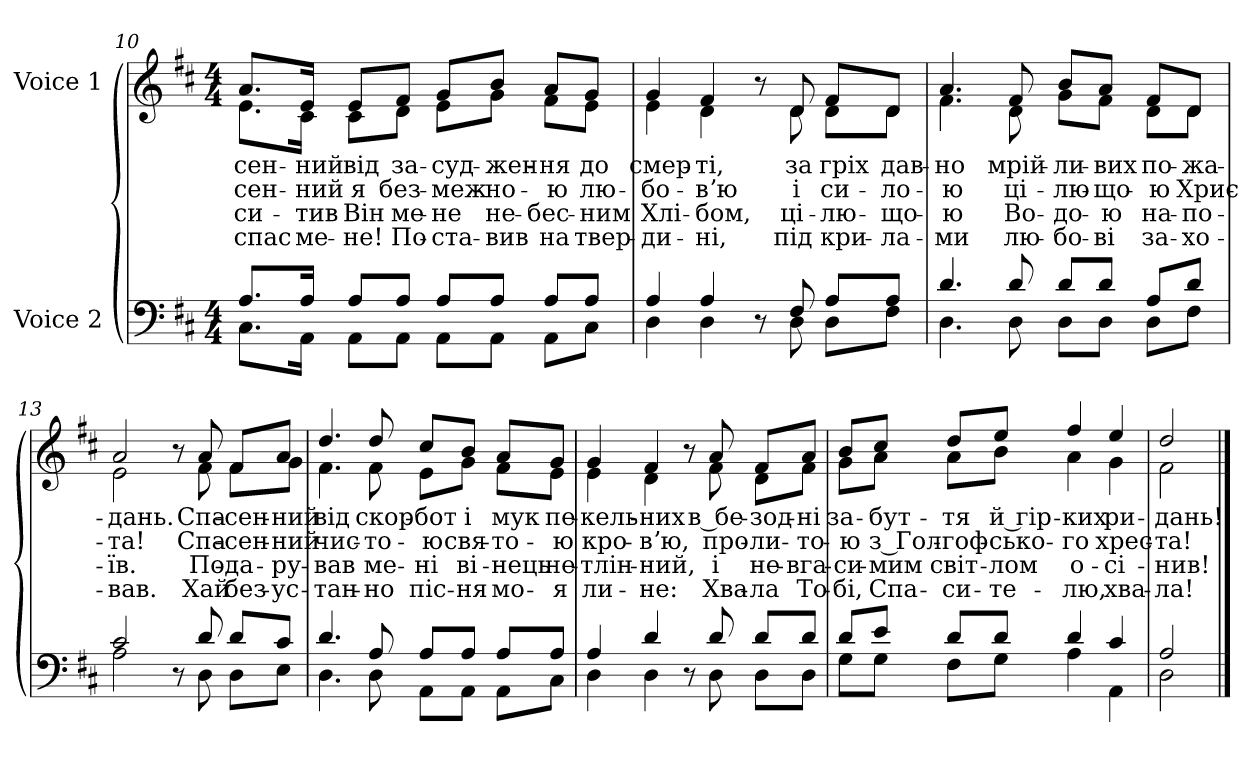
**kern	**kern	**text	**text	**text	**text
*part2	*part1	*part1	*part1	*part1	*part1
*staff2	*staff1	*staff1	*staff1	*staff1	*staff1
*I"Voice 2	*I"Voice 1	*	*	*	*
!!LO:PB:g=z
*clefF4	*clefG2	*	*	*	*
*k[f#c#]	*k[f#c#]	*	*	*	*
*M4/4	*M4/4	*	*	*	*
=10	=10	=10	=10	=10	=10
*^	*^	*	*	*	*
!	!	!	!	!LO:LY:b	!LO:LY:b	!LO:LY:b	!LO:LY:b
8.A/L	8.C#\L	8.a/L	8.e\L	-сен-	-сен-	-си-	спас
!	!	!	!	!LO:LY:b	!LO:LY:b	!LO:LY:b	!LO:LY:b
16A/Jk	16AA\Jk	16e/Jk	16c#\Jk	-ний	-ний	-тив	ме-
!	!	!	!	!LO:LY:b	!LO:LY:b	!LO:LY:b	!LO:LY:b
8A/L	8AA\L	8e/L	8c#\L	від	я	Він	-не!
!	!	!	!	!LO:LY:b	!LO:LY:b	!LO:LY:b	!LO:LY:b
8A/J	8AA\J	8f#/J	8d\J	за-	без-	ме-	По-
!	!	!	!	!LO:LY:b	!LO:LY:b	!LO:LY:b	!LO:LY:b
8A/L	8AA\L	8g/L	8e\L	-суд-	-меж-	-не	-ста-
!	!	!	!	!LO:LY:b	!LO:LY:b	!LO:LY:b	!LO:LY:b
8A/J	8AA\J	8b/J	8g\J	-жен-	-но-	не-	-вив
!	!	!	!	!LO:LY:b	!LO:LY:b	!LO:LY:b	!LO:LY:b
8A/L	8AA\L	8a/L	8f#\L	-ня	-ю	-бес-	на
!	!	!	!	!LO:LY:b	!LO:LY:b	!LO:LY:b	!LO:LY:b
8A/J	8C#\J	8g/J	8e\J	до	лю-	-ним	твер-
=11	=11	=11	=11	=11	=11	=11	=11
!	!	!	!	!LO:LY:b	!LO:LY:b	!LO:LY:b	!LO:LY:b
4A/	4D\	4g/	4e\	смер-	-бо-	Хлі-	-ди-
!	!	!	!	!LO:LY:b	!LO:LY:b	!LO:LY:b	!LO:LY:b
4A/	4D\	4f#/	4d\	-ті,	-вʼю	-бом,	-ні,
8r	8ryy	8r	8ryy	.	.	.	.
!	!	!	!	!LO:LY:b	!LO:LY:b	!LO:LY:b	!LO:LY:b
8F#/	8D\	8d/	8d\	за	і	ці-	під
!	!	!	!	!LO:LY:b	!LO:LY:b	!LO:LY:b	!LO:LY:b
8A/L	8D\L	8f#/L	8d\L	гріх	си-	-лю-	кри-
!	!	!	!	!LO:LY:b	!LO:LY:b	!LO:LY:b	!LO:LY:b
8A/J	8F#\J	8d/J	8d\J	дав-	-ло-	-що-	-ла-
!!LO:LB:g=z	!!
=12	=12	=12	=12	=12	=12	=12	=12
!	!	!	!	!LO:LY:b	!LO:LY:b	!LO:LY:b	!LO:LY:b
4.d/	4.D\	4.a/	4.f#\	-но	-ю	-ю	-ми
!	!	!	!	!LO:LY:b	!LO:LY:b	!LO:LY:b	!LO:LY:b
8d/	8D\	8f#/	8d\	мрій-	ці-	Во-	лю-
!	!	!	!	!LO:LY:b	!LO:LY:b	!LO:LY:b	!LO:LY:b
8d/L	8D\L	8b/L	8g\L	-ли-	-лю-	-до-	-бо-
!	!	!	!	!LO:LY:b	!LO:LY:b	!LO:LY:b	!LO:LY:b
8d/J	8D\J	8a/J	8f#\J	-вих	-що-	-ю	-ві
!	!	!	!	!LO:LY:b	!LO:LY:b	!LO:LY:b	!LO:LY:b
8A/L	8D\L	8f#/L	8d\L	по-	-ю	на-	за-
!	!	!	!	!LO:LY:b	!LO:LY:b	!LO:LY:b	!LO:LY:b
8d/J	8F#\J	8d/J	8d\J	-жа-	Хрис-	-по-	-хо-
=13	=13	=13	=13	=13	=13	=13	=13
!	!	!	!	!LO:LY:b	!LO:LY:b	!LO:LY:b	!LO:LY:b
2c#/	2A\	2a/	2e\	-дань.	-та!	-їв.	-вав.
8r	8ryy	8r	8ryy	.	.	.	.
!	!	!	!	!LO:LY:b	!LO:LY:b	!LO:LY:b	!LO:LY:b
8d/	8D\	8a/	8f#\	Спа-	Спа-	По-	Хай
!	!	!	!	!LO:LY:b	!LO:LY:b	!LO:LY:b	!LO:LY:b
8d/L	8D\L	8f#/L	8f#\L	-сен-	-сен-	-да-	без-
!	!	!	!	!LO:LY:b	!LO:LY:b	!LO:LY:b	!LO:LY:b
8c#/J	8E\J	8a/J	8g\J	-ний	-ний	-ру-	-ус-
=14	=14	=14	=14	=14	=14	=14	=14
!	!	!	!	!LO:LY:b	!LO:LY:b	!LO:LY:b	!LO:LY:b
4.d/	4.D\	4.dd/	4.f#\	від	чис-	-вав	-тан-
!	!	!	!	!LO:LY:b	!LO:LY:b	!LO:LY:b	!LO:LY:b
8A/	8D\	8dd/	8f#\	скор-	-то-	ме-	-но
!	!	!	!	!LO:LY:b	!LO:LY:b	!LO:LY:b	!LO:LY:b
8A/L	8AA\L	8cc#/L	8e\L	-бот	-ю	-ні	піс-
!	!	!	!	!LO:LY:b	!LO:LY:b	!LO:LY:b	!LO:LY:b
8A/J	8AA\J	8b/J	8g\J	і	свя-	ві-	-ня
!	!	!	!	!LO:LY:b	!LO:LY:b	!LO:LY:b	!LO:LY:b
8A/L	8AA\L	8a/L	8f#\L	мук	-то-	-нець	мо-
!	!	!	!	!LO:LY:b	!LO:LY:b	!LO:LY:b	!LO:LY:b
8A/J	8C#\J	8g/J	8e\J	пе-	-ю	не-	-я
!!LO:LB:g=z	!!
=15	=15	=15	=15	=15	=15	=15	=15
!	!	!	!	!LO:LY:b	!LO:LY:b	!LO:LY:b	!LO:LY:b
4A/	4D\	4g/	4e\	-кель-	кро-	-тлін-	ли-
!	!	!	!	!LO:LY:b	!LO:LY:b	!LO:LY:b	!LO:LY:b
4d/	4D\	4f#/	4d\	-них	-вʼю,	-ний,	-не:
8r	8ryy	8r	8ryy	.	.	.	.
!	!	!	!	!LO:LY:b	!LO:LY:b	!LO:LY:b	!LO:LY:b
8d/	8D\	8a/	8f#\	в бе-	про-	і	Хва-
!	!	!	!	!LO:LY:b	!LO:LY:b	!LO:LY:b	!LO:LY:b
8d/L	8D\L	8f#/L	8d\L	-зод-	-ли-	не-	-ла
!	!	!	!	!LO:LY:b	!LO:LY:b	!LO:LY:b	!LO:LY:b
8d/J	8D\J	8a/J	8f#\J	-ні	-то-	-вга-	То-
=16	=16	=16	=16	=16	=16	=16	=16
!	!	!	!	!LO:LY:b	!LO:LY:b	!LO:LY:b	!LO:LY:b
8d/L	8G\L	8b/L	8g\L	за-	-ю	-си-	-бі,
!	!	!	!	!LO:LY:b	!LO:LY:b	!LO:LY:b	!LO:LY:b
8e/J	8G\J	8cc#/J	8a\J	-бут-	з Гол-	-мим	Спа-
!	!	!	!	!LO:LY:b	!LO:LY:b	!LO:LY:b	!LO:LY:b
8d/L	8F#\L	8dd/L	8a\L	-тя	-гоф-	світ-	-си-
!	!	!	!	!LO:LY:b	!LO:LY:b	!LO:LY:b	!LO:LY:b
8d/J	8G\J	8ee/J	8b\J	й гір-	-сько-	-лом	-те-
!	!	!	!	!LO:LY:b	!LO:LY:b	!LO:LY:b	!LO:LY:b
4d/	4A\	4ff#/	4a\	-ких	-го	о-	-лю,
!	!	!	!	!LO:LY:b	!LO:LY:b	!LO:LY:b	!LO:LY:b
4c#/	4AA\	4ee/	4g\	ри-	хрес-	-сі-	хва-
=17	=17	=17	=17	=17	=17	=17	=17
!	!	!	!	!LO:LY:b	!LO:LY:b	!LO:LY:b	!LO:LY:b
2A/	2D\	2dd/	2f#\	-дань!	-та!	-нив!	-ла!
*v	*v	*	*	*	*	*	*
*	*v	*v	*	*	*	*
==	==	==	==	==	==
*-	*-	*-	*-	*-	*-
